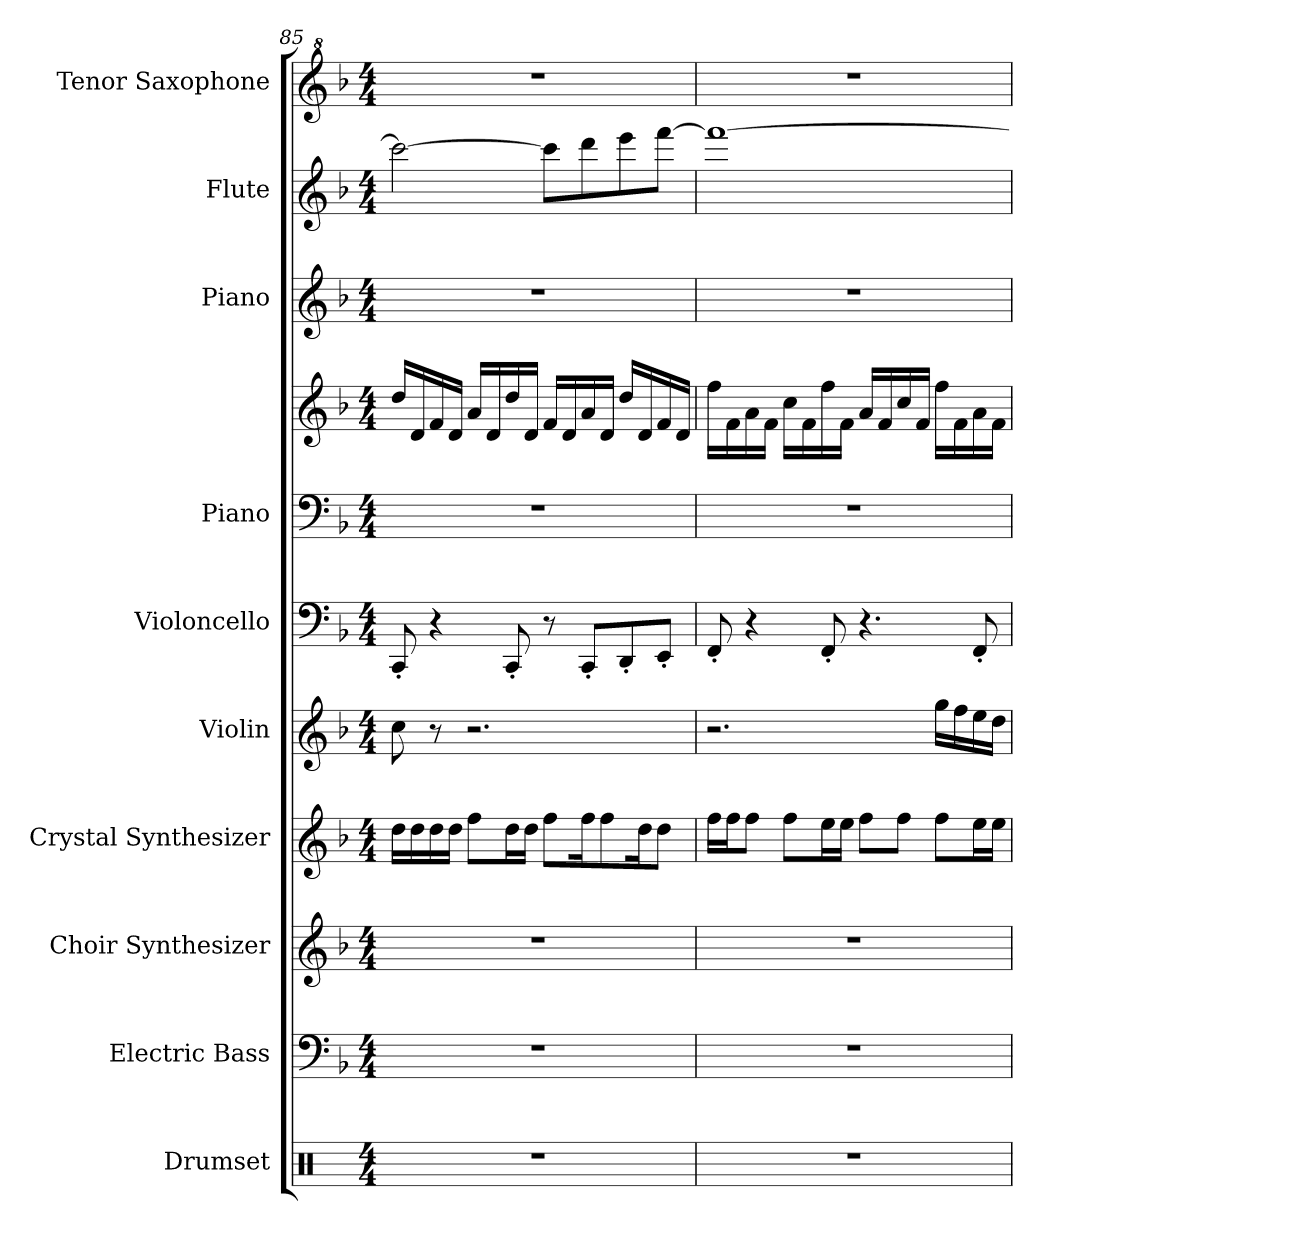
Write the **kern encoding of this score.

**kern	**kern	**kern	**kern	**kern	**kern	**kern	**kern	**kern	**kern	**kern
*part10	*part9	*part8	*part7	*part6	*part5	*part4	*part4	*part3	*part2	*part1
*staff11	*staff10	*staff9	*staff8	*staff7	*staff6	*staff5	*staff4	*staff3	*staff2	*staff1
*I"Drumset	*I"Electric Bass	*I"Choir Synthesizer	*I"Crystal Synthesizer	*I"Violin	*I"Violoncello	*I"Piano	*	*I"Piano	*I"Flute	*I"Tenor Saxophone
*I'D. Set	*I'El. B.	*I'Synth.	*I'Synth.	*I'Vln.	*I'Vc.	*I'Pno.	*	*I'Pno.	*I'Fl.	*I'T. Sax.
!!LO:PB:g=z
*clefX	*clefF4	*clefG2	*clefG2	*clefG2	*clefF4	*clefF4	*clefG2	*clefG2	*clefG2	*clefG^2
*	*ITrd7c12	*	*	*	*	*	*	*	*	*ITrd8c14
*k[]	*k[b-]	*k[b-]	*k[b-]	*k[b-]	*k[b-]	*k[b-]	*k[b-]	*k[b-]	*k[b-]	*k[b-]
*M4/4	*M4/4	*M4/4	*M4/4	*M4/4	*M4/4	*M4/4	*M4/4	*M4/4	*M4/4	*M4/4
=85	=85	=85	=85	=85	=85	=85	=85	=85	=85	=85
1r	1r	1r	16dd\LL	8cc\	8CC'/	1r	16dd/LL	1r	2ccc\_	1r
.	.	.	16dd\	.	.	.	16d/	.	.	.
.	.	.	16dd\	8r	4r	.	16f/	.	.	.
.	.	.	16dd\JJ	.	.	.	16d/JJ	.	.	.
.	.	.	8ff\L	2.r	.	.	16a/LL	.	.	.
.	.	.	.	.	.	.	16d/	.	.	.
.	.	.	16dd\L	.	8CC'/	.	16dd/	.	.	.
.	.	.	16dd\JJ	.	.	.	16d/JJ	.	.	.
.	.	.	8ff\L	.	8r	.	16f/LL	.	8ccc\L]	.
.	.	.	.	.	.	.	16d/	.	.	.
.	.	.	16ff\K	.	8CC'/L	.	16a/	.	8ddd\	.
.	.	.	8ff\	.	.	.	16d/JJ	.	.	.
.	.	.	.	.	8DD'/	.	16dd/LL	.	8eee\	.
.	.	.	16dd\K	.	.	.	16d/	.	.	.
.	.	.	8dd\J	.	8EE'/J	.	16f/	.	[8fff\J	.
.	.	.	.	.	.	.	16d/JJ	.	.	.
=86	=86	=86	=86	=86	=86	=86	=86	=86	=86	=86
1r	1r	1r	16ff\LL	2.r	8FF'/	1r	16ff\LL	1r	1fff_	1r
.	.	.	16ff\J	.	.	.	16f\	.	.	.
.	.	.	8ff\J	.	4r	.	16a\	.	.	.
.	.	.	.	.	.	.	16f\JJ	.	.	.
.	.	.	8ff\L	.	.	.	16cc\LL	.	.	.
.	.	.	.	.	.	.	16f\	.	.	.
.	.	.	16ee\L	.	8FF'/	.	16ff\	.	.	.
.	.	.	16ee\JJ	.	.	.	16f\JJ	.	.	.
.	.	.	8ff\L	.	4.r	.	16a/LL	.	.	.
.	.	.	.	.	.	.	16f/	.	.	.
.	.	.	8ff\J	.	.	.	16cc/	.	.	.
.	.	.	.	.	.	.	16f/JJ	.	.	.
.	.	.	8ff\L	16gg\LL	.	.	16ff\LL	.	.	.
.	.	.	.	16ff\	.	.	16f\	.	.	.
.	.	.	16ee\L	16ee\	8FF'/	.	16a\	.	.	.
.	.	.	16ee\JJ	16dd\JJ	.	.	16f\JJ	.	.	.
=	=	=	=	=	=	=	=	=	=	=
*-	*-	*-	*-	*-	*-	*-	*-	*-	*-	*-
